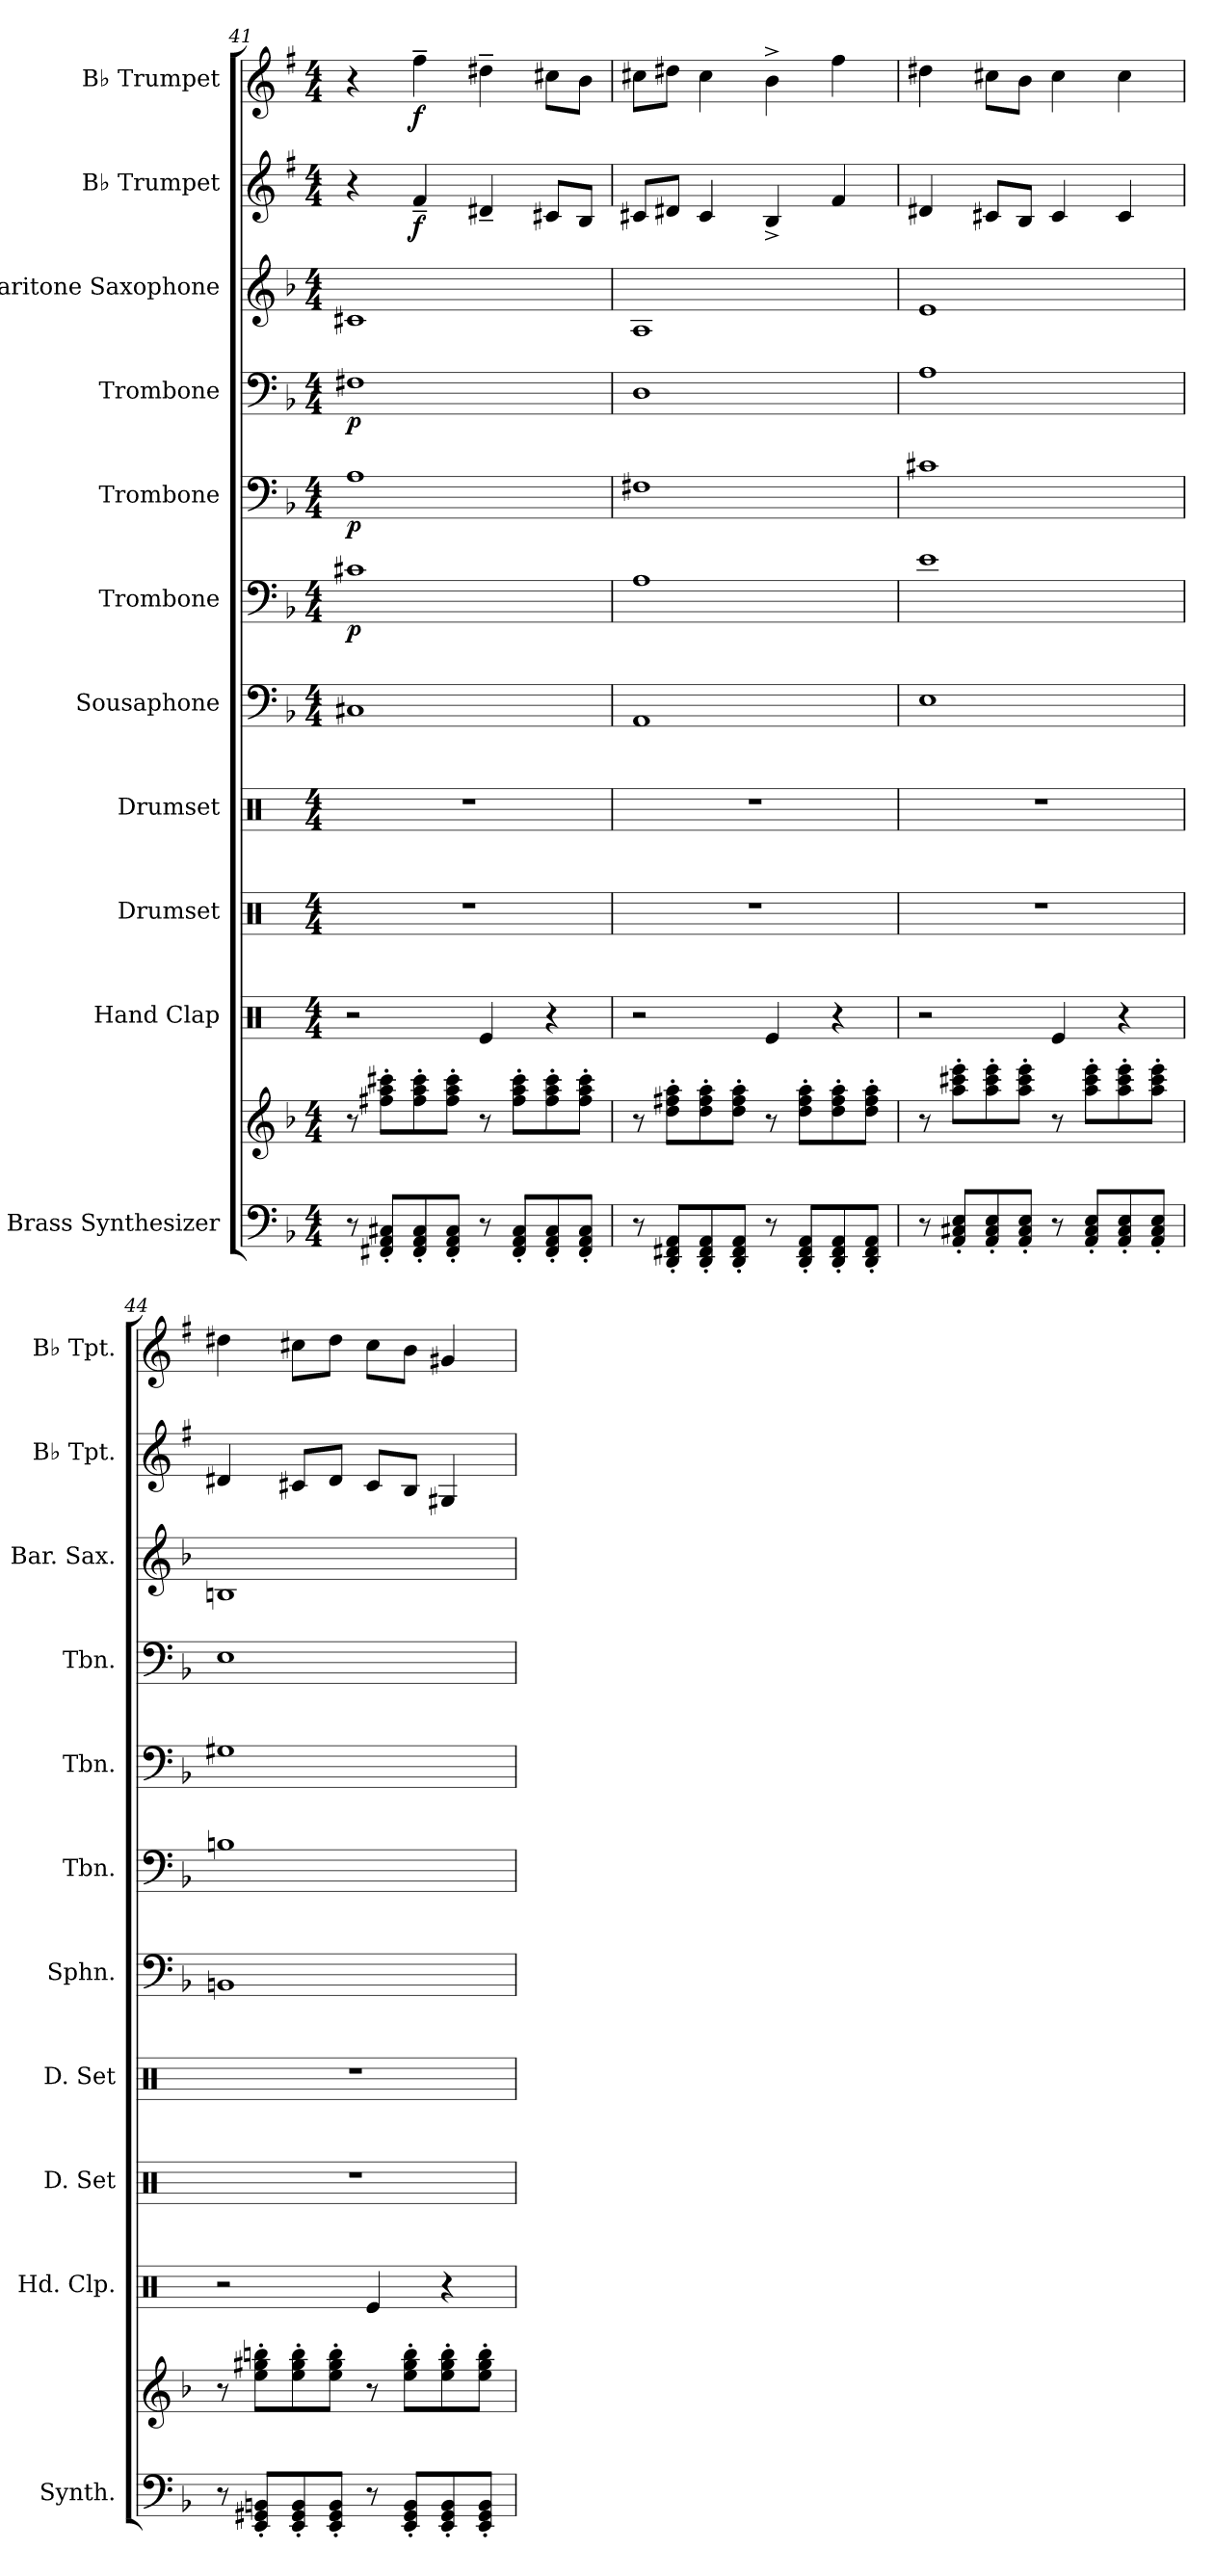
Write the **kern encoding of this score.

**kern	**kern	**dynam	**kern	**kern	**kern	**kern	**dynam	**kern	**dynam	**kern	**dynam	**kern	**dynam	**kern	**dynam	**kern	**dynam	**kern	**dynam
*part11	*part11	*part11	*part10	*part9	*part8	*part7	*part7	*part6	*part6	*part5	*part5	*part4	*part4	*part3	*part3	*part2	*part2	*part1	*part1
*staff12	*staff11	*staff11/12	*staff10	*staff9	*staff8	*staff7	*staff7	*staff6	*staff6	*staff5	*staff5	*staff4	*staff4	*staff3	*staff3	*staff2	*staff2	*staff1	*staff1
*I"Brass Synthesizer	*	*	*I"Hand Clap	*I"Drumset	*I"Drumset	*I"Sousaphone	*	*I"Trombone	*	*I"Trombone	*	*I"Trombone	*	*I"Baritone Saxophone	*	*I"B♭ Trumpet	*	*I"B♭ Trumpet	*
*I'Synth.	*	*	*I'Hd. Clp.	*I'D. Set	*I'D. Set	*I'Sphn.	*	*I'Tbn.	*	*I'Tbn.	*	*I'Tbn.	*	*I'Bar. Sax.	*	*I'B♭ Tpt.	*	*I'B♭ Tpt.	*
*clefF4	*clefG2	*	*clefX	*clefX	*clefX	*clefF4	*	*clefF4	*	*clefF4	*	*clefF4	*	*clefG2	*	*clefG2	*	*clefG2	*
*	*	*	*	*	*	*	*	*	*	*	*	*	*	*ITrd12c21	*	*ITrd1c2	*	*ITrd1c2	*
*k[b-]	*k[b-]	*	*k[]	*k[]	*k[]	*k[b-]	*	*k[b-]	*	*k[b-]	*	*k[b-]	*	*k[b-]	*	*k[b-]	*	*k[b-]	*
*M4/4	*M4/4	*	*M4/4	*M4/4	*M4/4	*M4/4	*	*M4/4	*	*M4/4	*	*M4/4	*	*M4/4	*	*M4/4	*	*M4/4	*
=41	=41	=41	=41	=41	=41	=41	=41	=41	=41	=41	=41	=41	=41	=41	=41	=41	=41	=41	=41
!	!	!	!	!	!	!	!LO:DY:b	!	!	!	!	!	!	!	!	!	!	!	!
!	!	!	!	!	!	!	!LO:DY:n=1:b	!	!LO:DY:b	!	!LO:DY:b	!	!LO:DY:b	!	!LO:DY:b	!	!	!	!
!	!	!	!	!	!	!	!	!	!	!	!	!	!	!	!LO:DY:n=1:b	!	!	!	!
8r	8r	.	2r	1r	1r	1C#X	p mp	1c#X	p	1A	p	1F#X	p	1C#X	p mp	4r	.	4r	.
!	!	!LO:DY:b=2	!	!	!	!	!	!	!	!	!	!	!	!	!	!	!	!	!
!	!	!LO:DY:n=1:b	!	!	!	!	!	!	!	!	!	!	!	!	!	!	!	!	!
8FF#X/' 8AA/' 8C#X/'L	8ff#X\' 8aa\' 8ccc#X\'L	mf mp	.	.	.	.	.	.	.	.	.	.	.	.	.	.	.	.	.
!	!	!	!	!	!	!	!	!	!	!	!	!	!	!	!	!	!LO:DY:b	!	!LO:DY:b
8FF#/' 8AA/' 8C#/'	8ff#\' 8aa\' 8ccc#\'	.	.	.	.	.	.	.	.	.	.	.	.	.	.	4e~/	f	4ee~\	f
8FF#/' 8AA/' 8C#/'J	8ff#\' 8aa\' 8ccc#\'J	.	.	.	.	.	.	.	.	.	.	.	.	.	.	.	.	.	.
8r	8r	.	4Re/	.	.	.	.	.	.	.	.	.	.	.	.	4c#X~/	.	4cc#X~\	.
8FF#/' 8AA/' 8C#/'L	8ff#\' 8aa\' 8ccc#\'L	.	.	.	.	.	.	.	.	.	.	.	.	.	.	.	.	.	.
8FF#/' 8AA/' 8C#/'	8ff#\' 8aa\' 8ccc#\'	.	4r	.	.	.	.	.	.	.	.	.	.	.	.	8Bn/L	.	8bn\L	.
8FF#/' 8AA/' 8C#/'J	8ff#\' 8aa\' 8ccc#\'J	.	.	.	.	.	.	.	.	.	.	.	.	.	.	8A/J	.	8a\J	.
!!LO:PB:g=z
=42	=42	=42	=42	=42	=42	=42	=42	=42	=42	=42	=42	=42	=42	=42	=42	=42	=42	=42	=42
8r	8r	.	2r	1r	1r	1AA	.	1A	.	1F#X	.	1D	.	1AA	.	8Bn/L	.	8bn\L	.
8DD/' 8FF#X/' 8AA/'L	8dd\' 8ff#X\' 8aa\'L	.	.	.	.	.	.	.	.	.	.	.	.	.	.	8c#X/J	.	8cc#X\J	.
8DD/' 8FF#/' 8AA/'	8dd\' 8ff#\' 8aa\'	.	.	.	.	.	.	.	.	.	.	.	.	.	.	4B/	.	4b\	.
8DD/' 8FF#/' 8AA/'J	8dd\' 8ff#\' 8aa\'J	.	.	.	.	.	.	.	.	.	.	.	.	.	.	.	.	.	.
8r	8r	.	4Re/	.	.	.	.	.	.	.	.	.	.	.	.	4A^/	.	4a^\	.
8DD/' 8FF#/' 8AA/'L	8dd\' 8ff#\' 8aa\'L	.	.	.	.	.	.	.	.	.	.	.	.	.	.	.	.	.	.
8DD/' 8FF#/' 8AA/'	8dd\' 8ff#\' 8aa\'	.	4r	.	.	.	.	.	.	.	.	.	.	.	.	4e/	.	4ee\	.
8DD/' 8FF#/' 8AA/'J	8dd\' 8ff#\' 8aa\'J	.	.	.	.	.	.	.	.	.	.	.	.	.	.	.	.	.	.
=43	=43	=43	=43	=43	=43	=43	=43	=43	=43	=43	=43	=43	=43	=43	=43	=43	=43	=43	=43
8r	8r	.	2r	1r	1r	1E	.	1e	.	1c#X	.	1A	.	1E	.	4c#X/	.	4cc#X\	.
8AA/' 8C#X/' 8E/'L	8aa\' 8ccc#X\' 8eee\'L	.	.	.	.	.	.	.	.	.	.	.	.	.	.	.	.	.	.
8AA/' 8C#/' 8E/'	8aa\' 8ccc#\' 8eee\'	.	.	.	.	.	.	.	.	.	.	.	.	.	.	8Bn/L	.	8bn\L	.
8AA/' 8C#/' 8E/'J	8aa\' 8ccc#\' 8eee\'J	.	.	.	.	.	.	.	.	.	.	.	.	.	.	8A/J	.	8a\J	.
8r	8r	.	4Re/	.	.	.	.	.	.	.	.	.	.	.	.	4B/	.	4b\	.
8AA/' 8C#/' 8E/'L	8aa\' 8ccc#\' 8eee\'L	.	.	.	.	.	.	.	.	.	.	.	.	.	.	.	.	.	.
8AA/' 8C#/' 8E/'	8aa\' 8ccc#\' 8eee\'	.	4r	.	.	.	.	.	.	.	.	.	.	.	.	4B/	.	4b\	.
8AA/' 8C#/' 8E/'J	8aa\' 8ccc#\' 8eee\'J	.	.	.	.	.	.	.	.	.	.	.	.	.	.	.	.	.	.
=44	=44	=44	=44	=44	=44	=44	=44	=44	=44	=44	=44	=44	=44	=44	=44	=44	=44	=44	=44
8r	8r	.	2r	1r	1r	1BBn	.	1Bn	.	1G#X	.	1E	.	1BBn	.	4c#X/	.	4cc#X\	.
8EE/' 8GG#X/' 8BBn/'L	8ee\' 8gg#X\' 8bbn\'L	.	.	.	.	.	.	.	.	.	.	.	.	.	.	.	.	.	.
8EE/' 8GG#/' 8BB/'	8ee\' 8gg#\' 8bb\'	.	.	.	.	.	.	.	.	.	.	.	.	.	.	8Bn/L	.	8bn\L	.
8EE/' 8GG#/' 8BB/'J	8ee\' 8gg#\' 8bb\'J	.	.	.	.	.	.	.	.	.	.	.	.	.	.	8c#/J	.	8cc#\J	.
8r	8r	.	4Re/	.	.	.	.	.	.	.	.	.	.	.	.	8B/L	.	8b\L	.
8EE/' 8GG#/' 8BB/'L	8ee\' 8gg#\' 8bb\'L	.	.	.	.	.	.	.	.	.	.	.	.	.	.	8A/J	.	8a\J	.
8EE/' 8GG#/' 8BB/'	8ee\' 8gg#\' 8bb\'	.	4r	.	.	.	.	.	.	.	.	.	.	.	.	4F#X/	.	4f#X/	.
8EE/' 8GG#/' 8BB/'J	8ee\' 8gg#\' 8bb\'J	.	.	.	.	.	.	.	.	.	.	.	.	.	.	.	.	.	.
=	=	=	=	=	=	=	=	=	=	=	=	=	=	=	=	=	=	=	=
*-	*-	*-	*-	*-	*-	*-	*-	*-	*-	*-	*-	*-	*-	*-	*-	*-	*-	*-	*-
